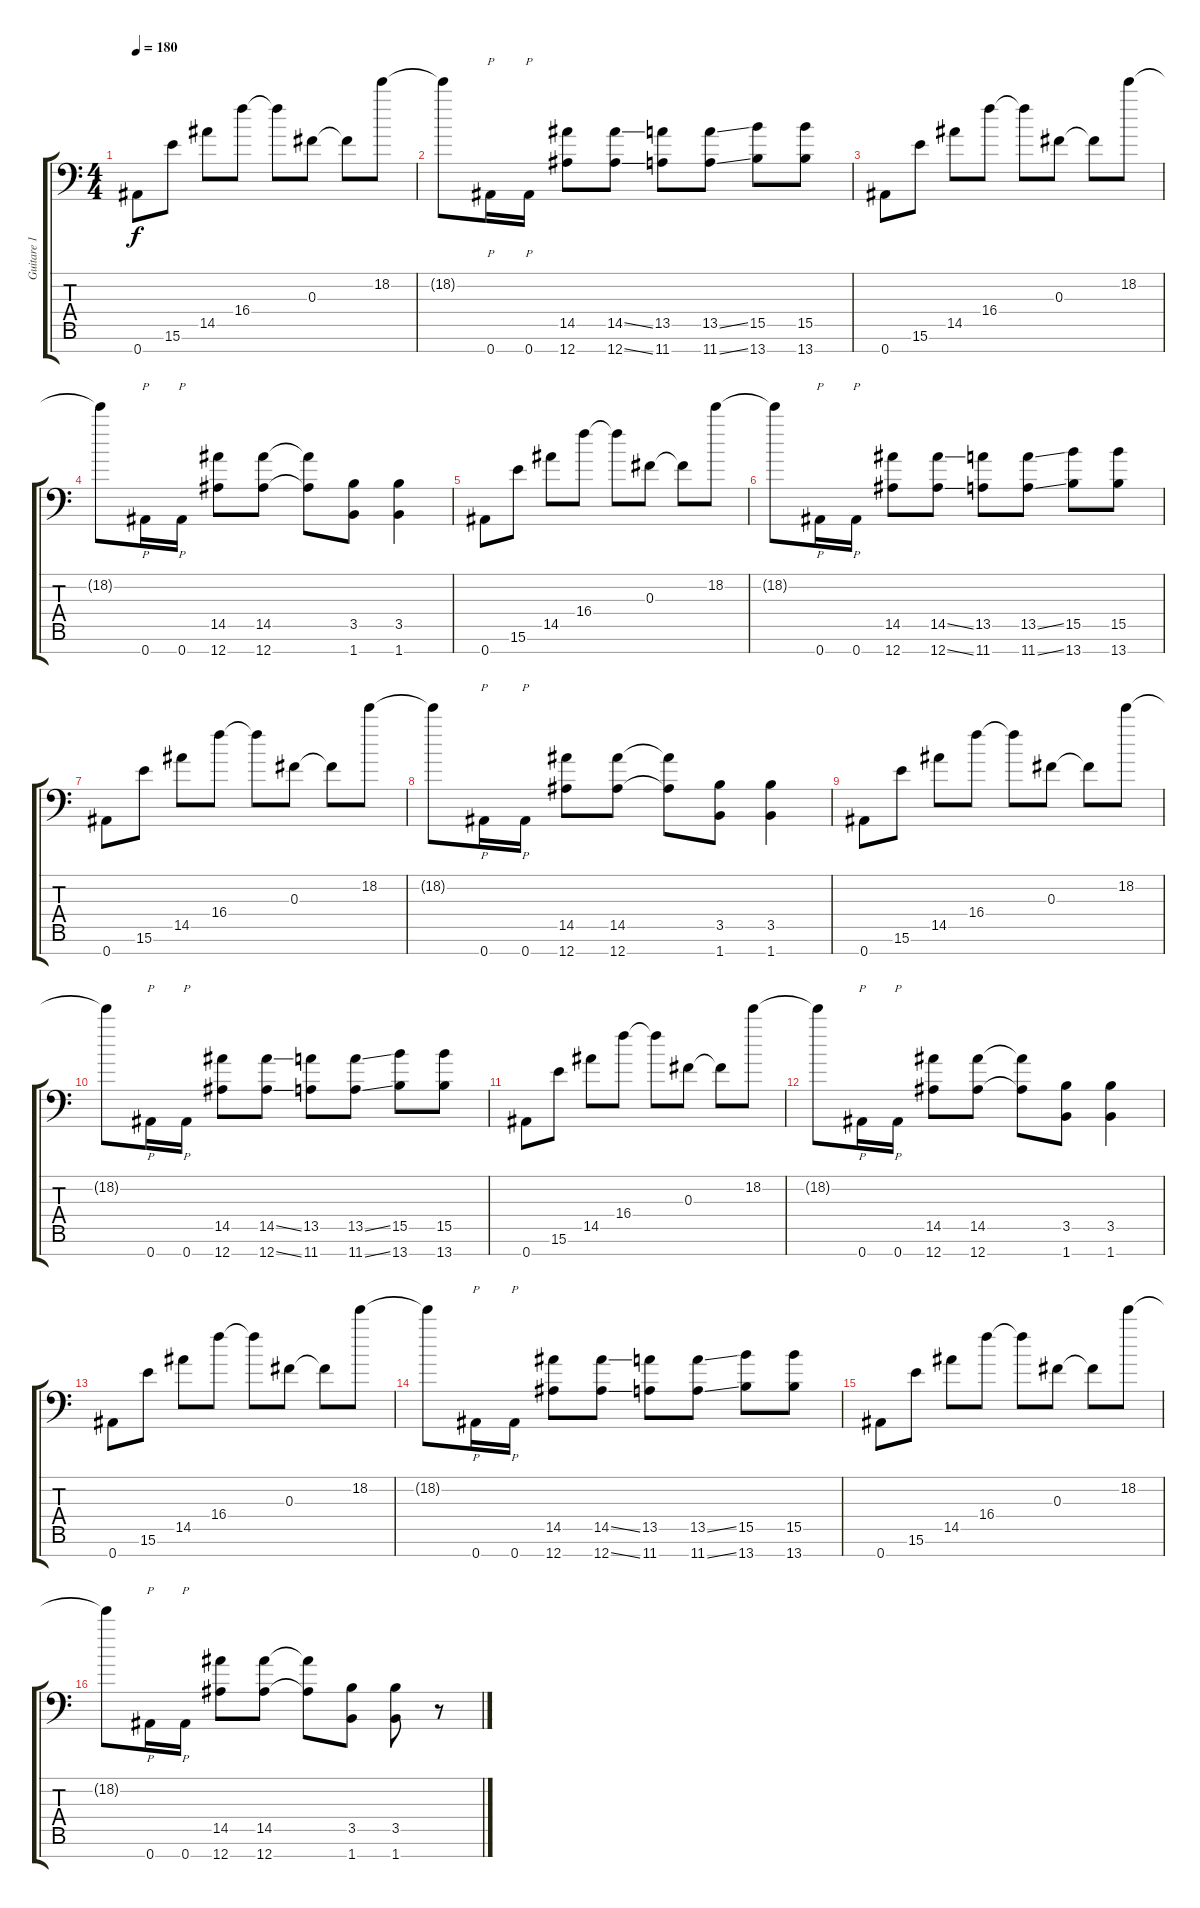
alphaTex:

\track ("Guitare 1" "Guitare 1") {instrument distortionguitar}
\staff {score tabs}
\tuning (Eb4 Bb3 Gb3 Db3 Ab2 Db2 Bb1) {hide}
\ts (4 4)
\tempo 180
\clef f4
\ks c
0.7.8{dy f} 15.6.8 14.5.8 16.4.8 16.4{t}.8 0.3.8 0.3{t}.8 18.2.8 |
18.2{t}.8 0.7.16{p} 0.7.16{p} (14.5 12.7).8 (14.5{ss} 12.7{ss}).8 (13.5 11.7).8 (13.5{ss} 11.7{ss}).8 (15.5 13.7).8 (15.5 13.7).8 |
0.7.8 15.6.8 14.5.8 16.4.8 16.4{t}.8 0.3.8 0.3{t}.8 18.2.8 |
18.2{t}.8 0.7.16{p} 0.7.16{p} (14.5 12.7).8 (14.5 12.7).8 (14.5{t} 12.7{t}).8 (3.5 1.7).8 (3.5 1.7).4 |
0.7.8 15.6.8 14.5.8 16.4.8 16.4{t}.8 0.3.8 0.3{t}.8 18.2.8 |
18.2{t}.8 0.7.16{p} 0.7.16{p} (14.5 12.7).8 (14.5{ss} 12.7{ss}).8 (13.5 11.7).8 (13.5{ss} 11.7{ss}).8 (15.5 13.7).8 (15.5 13.7).8 |
0.7.8 15.6.8 14.5.8 16.4.8 16.4{t}.8 0.3.8 0.3{t}.8 18.2.8 |
18.2{t}.8 0.7.16{p} 0.7.16{p} (14.5 12.7).8 (14.5 12.7).8 (14.5{t} 12.7{t}).8 (3.5 1.7).8 (3.5 1.7).4 |
0.7.8 15.6.8 14.5.8 16.4.8 16.4{t}.8 0.3.8 0.3{t}.8 18.2.8 |
18.2{t}.8 0.7.16{p} 0.7.16{p} (14.5 12.7).8 (14.5{ss} 12.7{ss}).8 (13.5 11.7).8 (13.5{ss} 11.7{ss}).8 (15.5 13.7).8 (15.5 13.7).8 |
0.7.8 15.6.8 14.5.8 16.4.8 16.4{t}.8 0.3.8 0.3{t}.8 18.2.8 |
18.2{t}.8 0.7.16{p} 0.7.16{p} (14.5 12.7).8 (14.5 12.7).8 (14.5{t} 12.7{t}).8 (3.5 1.7).8 (3.5 1.7).4 |
0.7.8 15.6.8 14.5.8 16.4.8 16.4{t}.8 0.3.8 0.3{t}.8 18.2.8 |
18.2{t}.8 0.7.16{p} 0.7.16{p} (14.5 12.7).8 (14.5{ss} 12.7{ss}).8 (13.5 11.7).8 (13.5{ss} 11.7{ss}).8 (15.5 13.7).8 (15.5 13.7).8 |
0.7.8 15.6.8 14.5.8 16.4.8 16.4{t}.8 0.3.8 0.3{t}.8 18.2.8 |
18.2{t}.8 0.7.16{p} 0.7.16{p} (14.5 12.7).8 (14.5 12.7).8 (14.5{t} 12.7{t}).8 (3.5 1.7).8 (3.5 1.7).8 r.8
